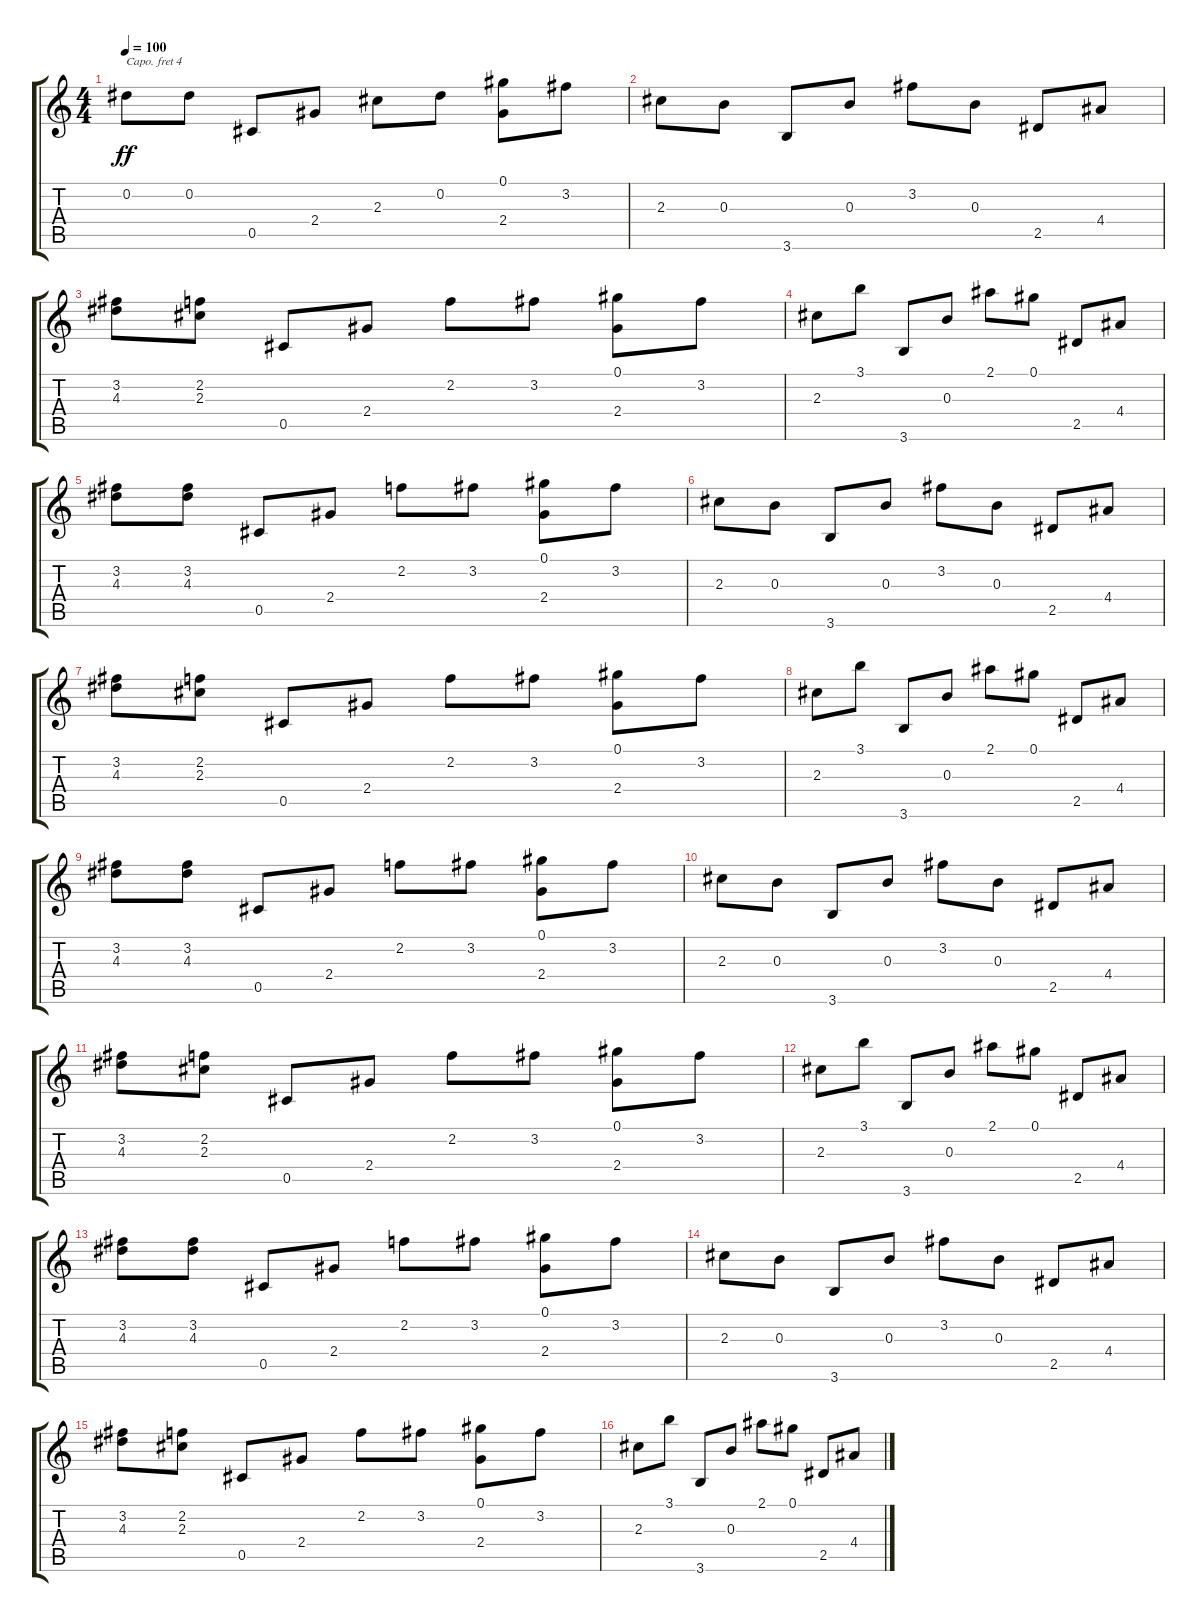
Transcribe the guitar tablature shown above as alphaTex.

\track "" {instrument acousticguitarsteel}
\staff {score tabs}
\capo 4
\tuning (E4 B3 G3 D3 A2 E2) {hide}
\ts (4 4)
\tempo 100
\clef g2
\ks c
0.2.8{dy ff} 0.2.8 0.5.8 2.4.8 2.3.8 0.2.8 (0.1 2.4).8 3.2.8 |
2.3.8 0.3.8 3.6.8 0.3.8 3.2.8 0.3.8 2.5.8 4.4.8 |
(3.2 4.3).8 (2.2 2.3).8 0.5.8 2.4.8 2.2.8 3.2.8 (0.1 2.4).8 3.2.8 |
2.3.8 3.1.8 3.6.8 0.3.8 2.1.8 0.1.8 2.5.8 4.4.8 |
(3.2 4.3).8 (3.2 4.3).8 0.5.8 2.4.8 2.2.8 3.2.8 (0.1 2.4).8 3.2.8 |
2.3.8 0.3.8 3.6.8 0.3.8 3.2.8 0.3.8 2.5.8 4.4.8 |
(3.2 4.3).8 (2.2 2.3).8 0.5.8 2.4.8 2.2.8 3.2.8 (0.1 2.4).8 3.2.8 |
2.3.8 3.1.8 3.6.8 0.3.8 2.1.8 0.1.8 2.5.8 4.4.8 |
(3.2 4.3).8 (3.2 4.3).8 0.5.8 2.4.8 2.2.8 3.2.8 (0.1 2.4).8 3.2.8 |
2.3.8 0.3.8 3.6.8 0.3.8 3.2.8 0.3.8 2.5.8 4.4.8 |
(3.2 4.3).8 (2.2 2.3).8 0.5.8 2.4.8 2.2.8 3.2.8 (0.1 2.4).8 3.2.8 |
2.3.8 3.1.8 3.6.8 0.3.8 2.1.8 0.1.8 2.5.8 4.4.8 |
(3.2 4.3).8 (3.2 4.3).8 0.5.8 2.4.8 2.2.8 3.2.8 (0.1 2.4).8 3.2.8 |
2.3.8 0.3.8 3.6.8 0.3.8 3.2.8 0.3.8 2.5.8 4.4.8 |
(3.2 4.3).8 (2.2 2.3).8 0.5.8 2.4.8 2.2.8 3.2.8 (0.1 2.4).8 3.2.8 |
2.3.8 3.1.8 3.6.8 0.3.8 2.1.8 0.1.8 2.5.8 4.4.8
